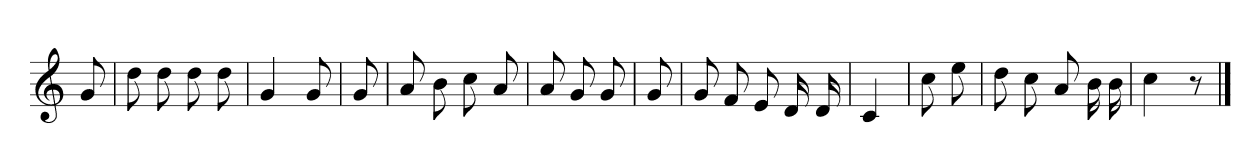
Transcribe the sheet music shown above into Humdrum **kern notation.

**kern
*part1
*staff1
*clefG2
*k[]
*C:
=
8g
=1
8dd
8dd
8dd
8dd
=2
4g
8g
=3
8g
=4
8a
8b
8cc
8a
=5
8a
8g
8g
=6
8g
=7
8g
8f
8e
16d
16d
=8
4c
=9
8cc
8ee
=10
8dd
8cc
8a
16b
16b
=11
4cc
8r
==
*-
